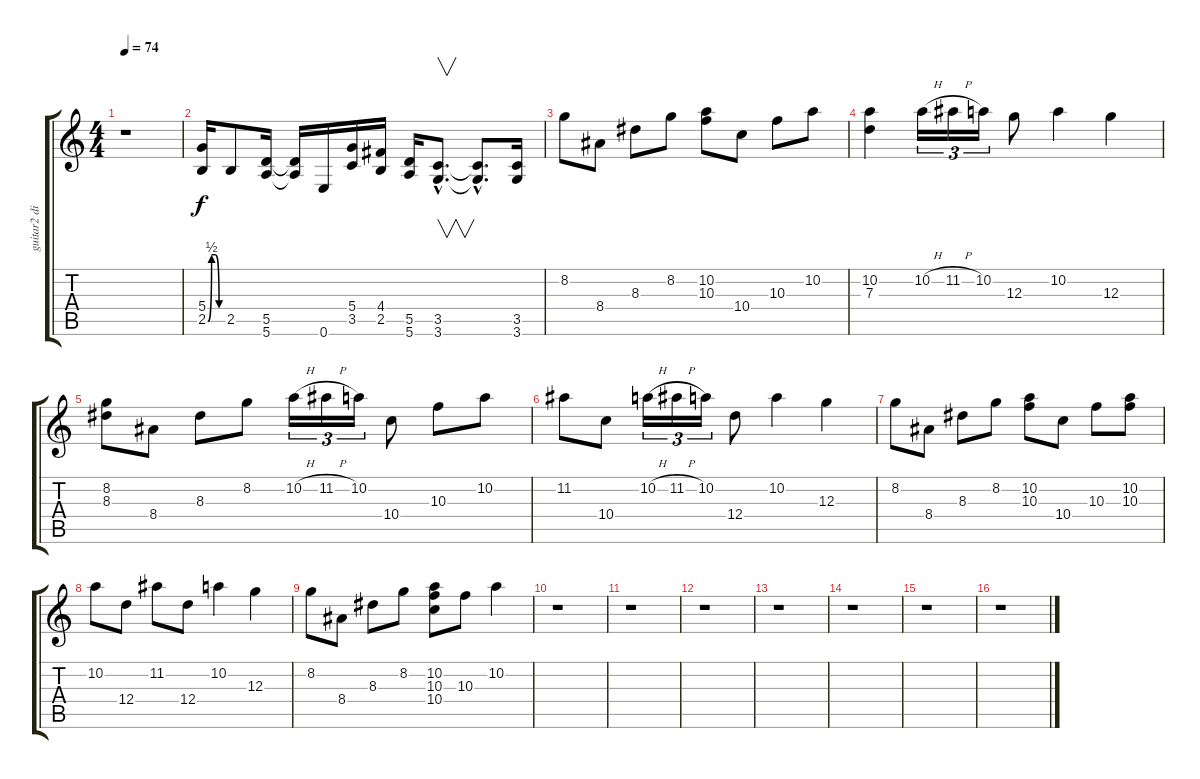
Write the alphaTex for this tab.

\track ("guitar2 dist" "guitar2 di") {instrument distortionguitar}
\staff {score tabs}
\tuning (E4 B3 G3 D3 A2 E2) {hide}
\ts (4 4)
\tempo 74
\clef g2
\ks c
r.1{dy f} |
(5.4 2.5{be (custom 0 0 15 2 30 2 45 0 60 0)}).16 2.5.8 (5.5 5.6).16 (5.5{t} 5.6{t}).16 0.6.16 (5.4 3.5).16 (4.4 2.5).16 (5.5 5.6).16 (3.5{hac} 3.6{hac}).8{v d} (3.5{hac t} 3.6{hac t}).8{d} (3.5 3.6).16 |
8.2.8 8.4.8 8.3.8 8.2.8 (10.2 10.3).8 10.4.8 10.3.8 10.2.8 |
(10.2 7.3).4 10.2{h}.16{tu (3 2)} 11.2{h}.16{tu (3 2)} 10.2.16{tu (3 2)} 12.3.8 10.2.4 12.3.4 |
(8.2 8.3).8 8.4.8 8.3.8 8.2.8 10.2{h}.16{tu (3 2)} 11.2{h}.16{tu (3 2)} 10.2.16{tu (3 2)} 10.4.8 10.3.8 10.2.8 |
11.2.8 10.4.8 10.2{h}.16{tu (3 2)} 11.2{h}.16{tu (3 2)} 10.2.16{tu (3 2)} 12.4.8 10.2.4 12.3.4 |
8.2.8 8.4.8 8.3.8 8.2.8 (10.2 10.3).8 10.4.8 10.3.8 (10.2 10.3).8 |
10.2.8 12.4.8 11.2.8 12.4.8 10.2.4 12.3.4 |
8.2.8 8.4.8 8.3.8 8.2.8 (10.2 10.3 10.4).8 10.3.8 10.2.4 |
r.1 |
r.1 |
r.1 |
r.1 |
r.1 |
r.1 |
r.1
